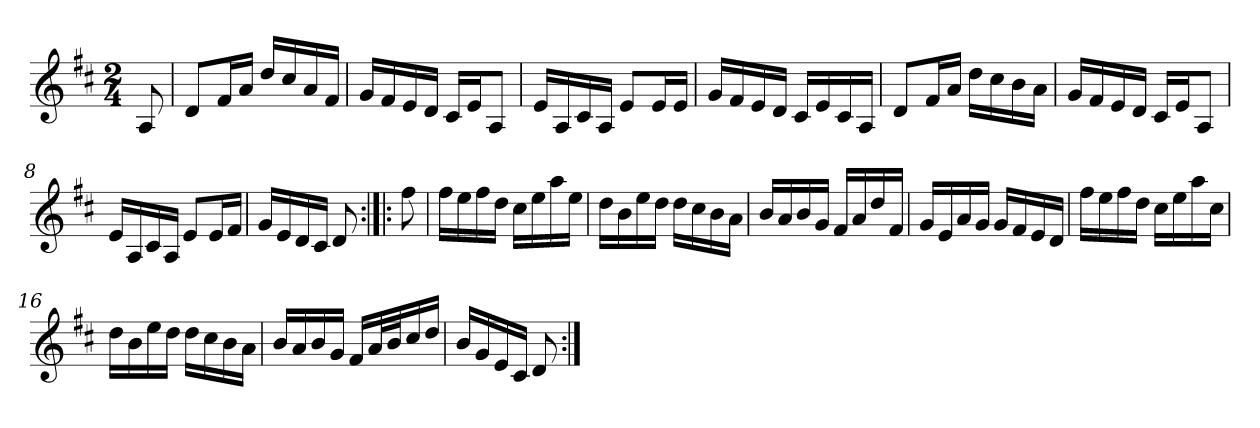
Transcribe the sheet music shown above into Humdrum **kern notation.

**kern
*part1
*staff1
*clefG2
*k[f#c#]
*D:
*M2/4
=1
8A/
=2
8d/L
16f#/L
16a/JJ
16dd/LL
16cc#/
16a/
16f#/JJ
=3
16g/LL
16f#/
16e/
16d/JJ
16c#/LL
16e/J
8A/J
=4
16e/LL
16A/
16c#/
16A/JJ
8e/L
16e/L
16e/JJ
=5
16g/LL
16f#/
16e/
16d/JJ
16c#/LL
16e/
16c#/
16A/JJ
=6
8d/L
16f#/L
16a/JJ
16dd\LL
16cc#\
16b\
16a\JJ
=7
16g/LL
16f#/
16e/
16d/JJ
16c#/LL
16e/J
8A/J
!!LO:LB:g=z
=8
16e/LL
16A/
16c#/
16A/JJ
8e/L
16e/L
16f#/JJ
=9
16g/LL
16e/
16d/
16c#/JJ
8d/
=10:|!|:
8ff#\
=11
16ff#\LL
16ee\
16ff#\
16dd\JJ
16cc#\LL
16ee\
16aa\
16ee\JJ
=12
16dd\LL
16b\
16ee\
16dd\JJ
16dd\LL
16cc#\
16b\
16a\JJ
=13
16b/LL
16a/
16b/
16g/JJ
16f#/LL
16a/
16dd/
16f#/JJ
=14
16g/LL
16e/
16a/
16g/JJ
16g/LL
16f#/
16e/
16d/JJ
!!LO:LB:g=z
=15
16ff#\LL
16ee\
16ff#\
16dd\JJ
16cc#\LL
16ee\
16aa\
16cc#\JJ
=16
16dd\LL
16b\
16ee\
16dd\JJ
16dd\LL
16cc#\
16b\
16a\JJ
=17
16b/LL
16a/
16b/
16g/JJ
16f#/LL
32a/L
32b/J
16cc#/
16dd/JJ
=18
16b/LL
16g/
16e/
16c#/JJ
8d/
=:|!
*-
